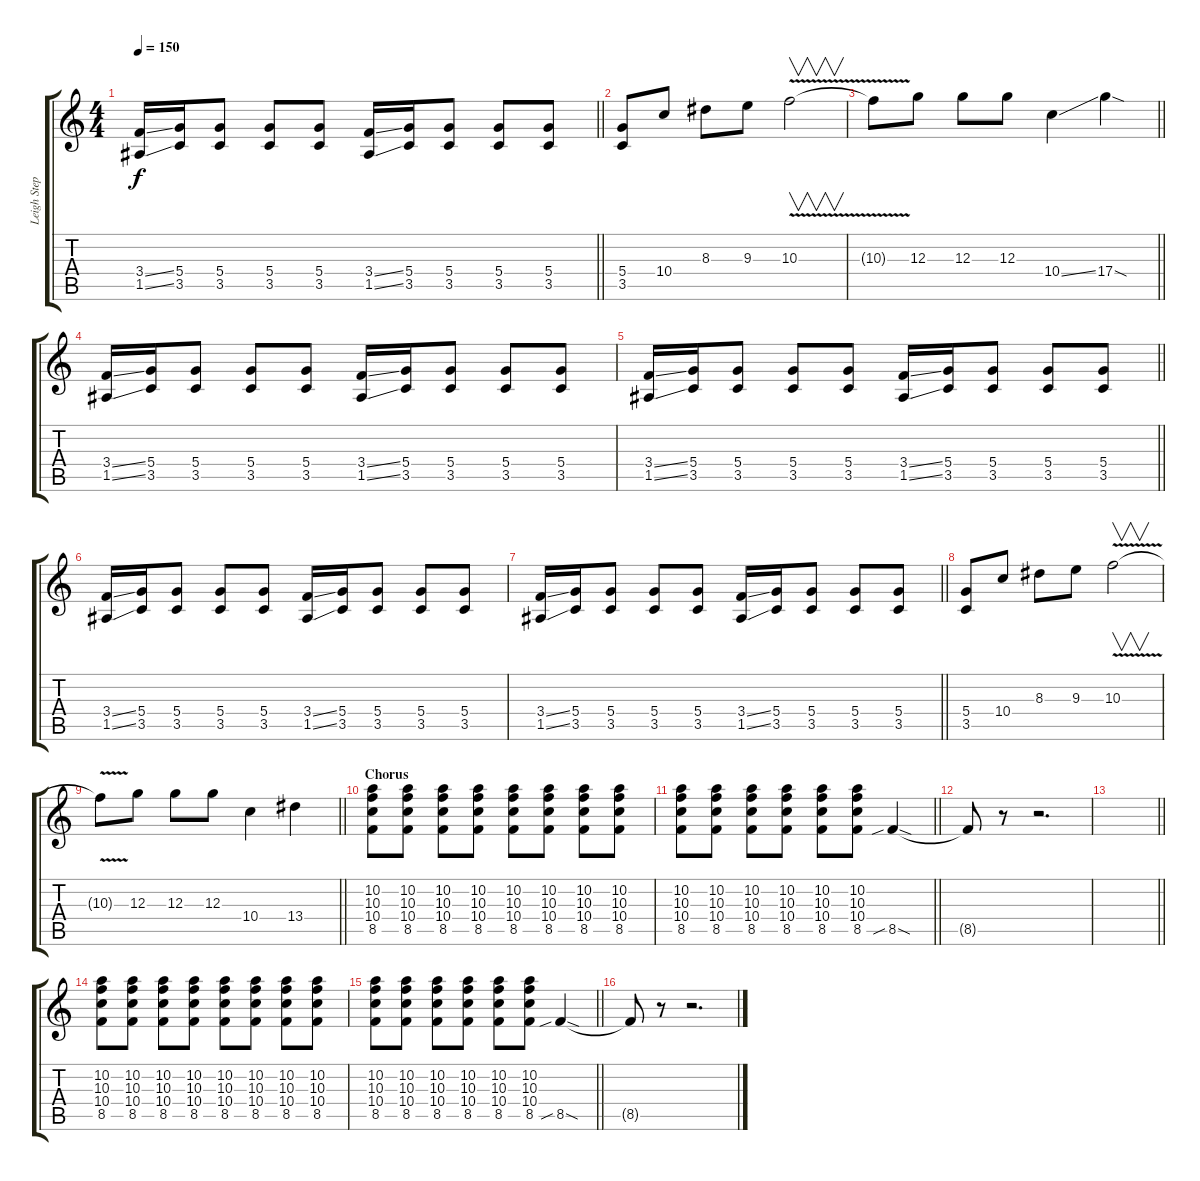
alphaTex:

\track ("Leigh Stephens" "Leigh Step") {instrument overdrivenguitar}
\staff {score tabs}
\tuning (E4 B3 G3 D3 A2 E2) {hide}
\ts (4 4)
\tempo 150
\clef g2
\barLineRight lightlight
\ks c
(3.4{ss} 1.5{ss}).16{dy f} (5.4 3.5).16 (5.4 3.5).8 (5.4 3.5).8 (5.4 3.5).8 (3.4{ss} 1.5{ss}).16 (5.4 3.5).16 (5.4 3.5).8 (5.4 3.5).8 (5.4 3.5).8 |
(5.4 3.5).8 10.4.8 8.3.8 9.3.8 10.3{v}.2{v} |
\barLineRight lightlight
10.3{t}.8 12.3.8 12.3.8 12.3.8 10.4{ss}.4 17.4{sod}.4 |
(3.4{ss} 1.5{ss}).16 (5.4 3.5).16 (5.4 3.5).8 (5.4 3.5).8 (5.4 3.5).8 (3.4{ss} 1.5{ss}).16 (5.4 3.5).16 (5.4 3.5).8 (5.4 3.5).8 (5.4 3.5).8 |
\barLineRight lightlight
(3.4{ss} 1.5{ss}).16 (5.4 3.5).16 (5.4 3.5).8 (5.4 3.5).8 (5.4 3.5).8 (3.4{ss} 1.5{ss}).16 (5.4 3.5).16 (5.4 3.5).8 (5.4 3.5).8 (5.4 3.5).8 |
(3.4{ss} 1.5{ss}).16 (5.4 3.5).16 (5.4 3.5).8 (5.4 3.5).8 (5.4 3.5).8 (3.4{ss} 1.5{ss}).16 (5.4 3.5).16 (5.4 3.5).8 (5.4 3.5).8 (5.4 3.5).8 |
\barLineRight lightlight
(3.4{ss} 1.5{ss}).16 (5.4 3.5).16 (5.4 3.5).8 (5.4 3.5).8 (5.4 3.5).8 (3.4{ss} 1.5{ss}).16 (5.4 3.5).16 (5.4 3.5).8 (5.4 3.5).8 (5.4 3.5).8 |
(5.4 3.5).8 10.4.8 8.3.8 9.3.8 10.3{v}.2{v} |
\barLineRight lightlight
10.3{t}.8 12.3.8 12.3.8 12.3.8 10.4.4 13.4.4 |
\section ("" "Chorus")
(10.2 10.3 10.4 8.5).8 (10.2 10.3 10.4 8.5).8 (10.2 10.3 10.4 8.5).8 (10.2 10.3 10.4 8.5).8 (10.2 10.3 10.4 8.5).8 (10.2 10.3 10.4 8.5).8 (10.2 10.3 10.4 8.5).8 (10.2 10.3 10.4 8.5).8 |
\barLineRight lightlight
(10.2 10.3 10.4 8.5).8 (10.2 10.3 10.4 8.5).8 (10.2 10.3 10.4 8.5).8 (10.2 10.3 10.4 8.5).8 (10.2 10.3 10.4 8.5).8 (10.2 10.3 10.4 8.5).8 8.5{sib sod}.4 |
8.5{t}.8 r.8 r.2{d} |
\barLineRight lightlight
|
(10.2 10.3 10.4 8.5).8 (10.2 10.3 10.4 8.5).8 (10.2 10.3 10.4 8.5).8 (10.2 10.3 10.4 8.5).8 (10.2 10.3 10.4 8.5).8 (10.2 10.3 10.4 8.5).8 (10.2 10.3 10.4 8.5).8 (10.2 10.3 10.4 8.5).8 |
\barLineRight lightlight
(10.2 10.3 10.4 8.5).8 (10.2 10.3 10.4 8.5).8 (10.2 10.3 10.4 8.5).8 (10.2 10.3 10.4 8.5).8 (10.2 10.3 10.4 8.5).8 (10.2 10.3 10.4 8.5).8 8.5{sib sod}.4 |
8.5{t}.8 r.8 r.2{d}
